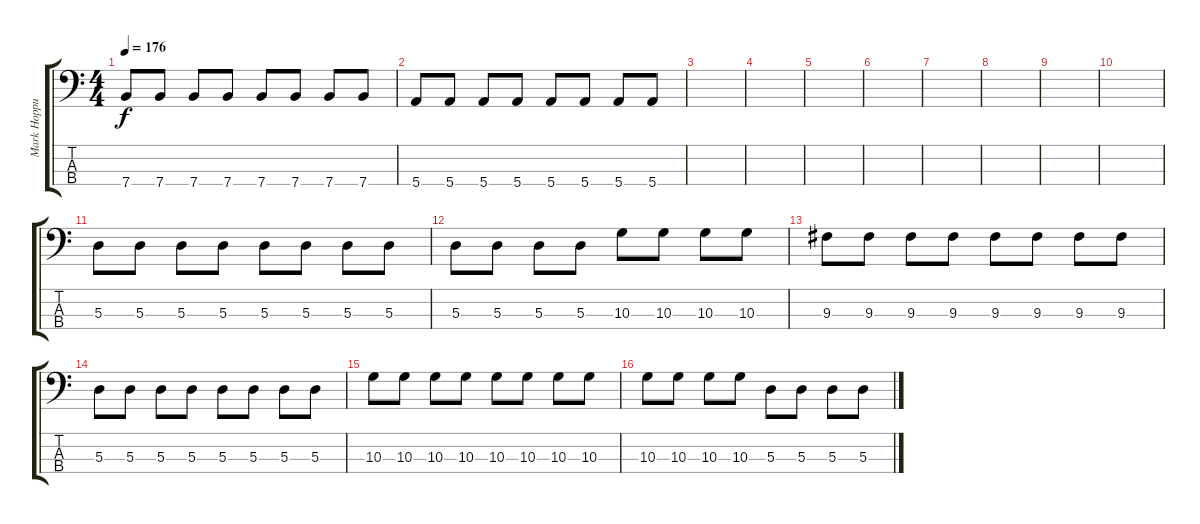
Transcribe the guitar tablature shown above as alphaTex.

\track ("Mark Hoppus - Bass" "Mark Hoppu") {instrument electricbasspick}
\staff {score tabs}
\tuning (G2 D2 A1 E1) {hide}
\ts (4 4)
\tempo 176
\clef f4
\ks c
7.4.8{dy f} 7.4.8 7.4.8 7.4.8 7.4.8 7.4.8 7.4.8 7.4.8 |
5.4.8 5.4.8 5.4.8 5.4.8 5.4.8 5.4.8 5.4.8 5.4.8 |
|
|
|
|
|
|
|
|
5.3.8 5.3.8 5.3.8 5.3.8 5.3.8 5.3.8 5.3.8 5.3.8 |
5.3.8 5.3.8 5.3.8 5.3.8 10.3.8 10.3.8 10.3.8 10.3.8 |
9.3.8 9.3.8 9.3.8 9.3.8 9.3.8 9.3.8 9.3.8 9.3.8 |
5.3.8 5.3.8 5.3.8 5.3.8 5.3.8 5.3.8 5.3.8 5.3.8 |
10.3.8 10.3.8 10.3.8 10.3.8 10.3.8 10.3.8 10.3.8 10.3.8 |
10.3.8 10.3.8 10.3.8 10.3.8 5.3.8 5.3.8 5.3.8 5.3.8
